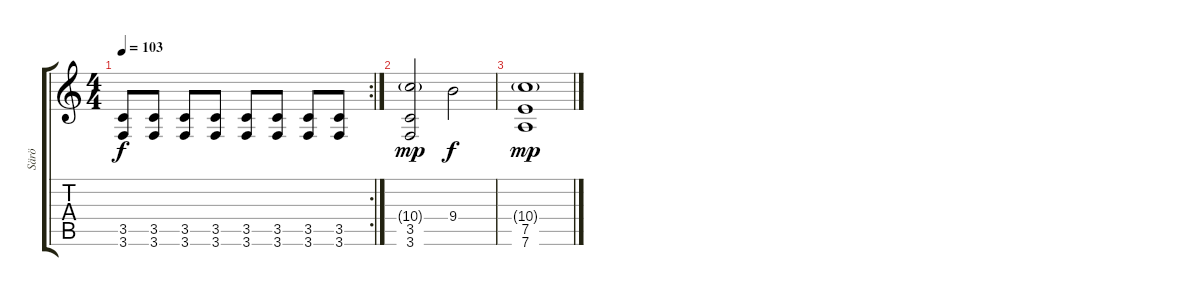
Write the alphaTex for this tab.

\track ("Särö" "Särö") {instrument distortionguitar}
\staff {score tabs}
\tuning (E4 B3 G3 D3 A2 D2) {hide}
\rc 2
\ts (4 4)
\tempo 103
\clef g2
\ks c
(3.5 3.6).8{dy f} (3.5 3.6).8 (3.5 3.6).8 (3.5 3.6).8 (3.5 3.6).8 (3.5 3.6).8 (3.5 3.6).8 (3.5 3.6).8 |
(10.4{g} 3.5 3.6).2{dy mp} 9.4.2{dy f} |
(10.4{g} 7.5 7.6).1{dy mp}
